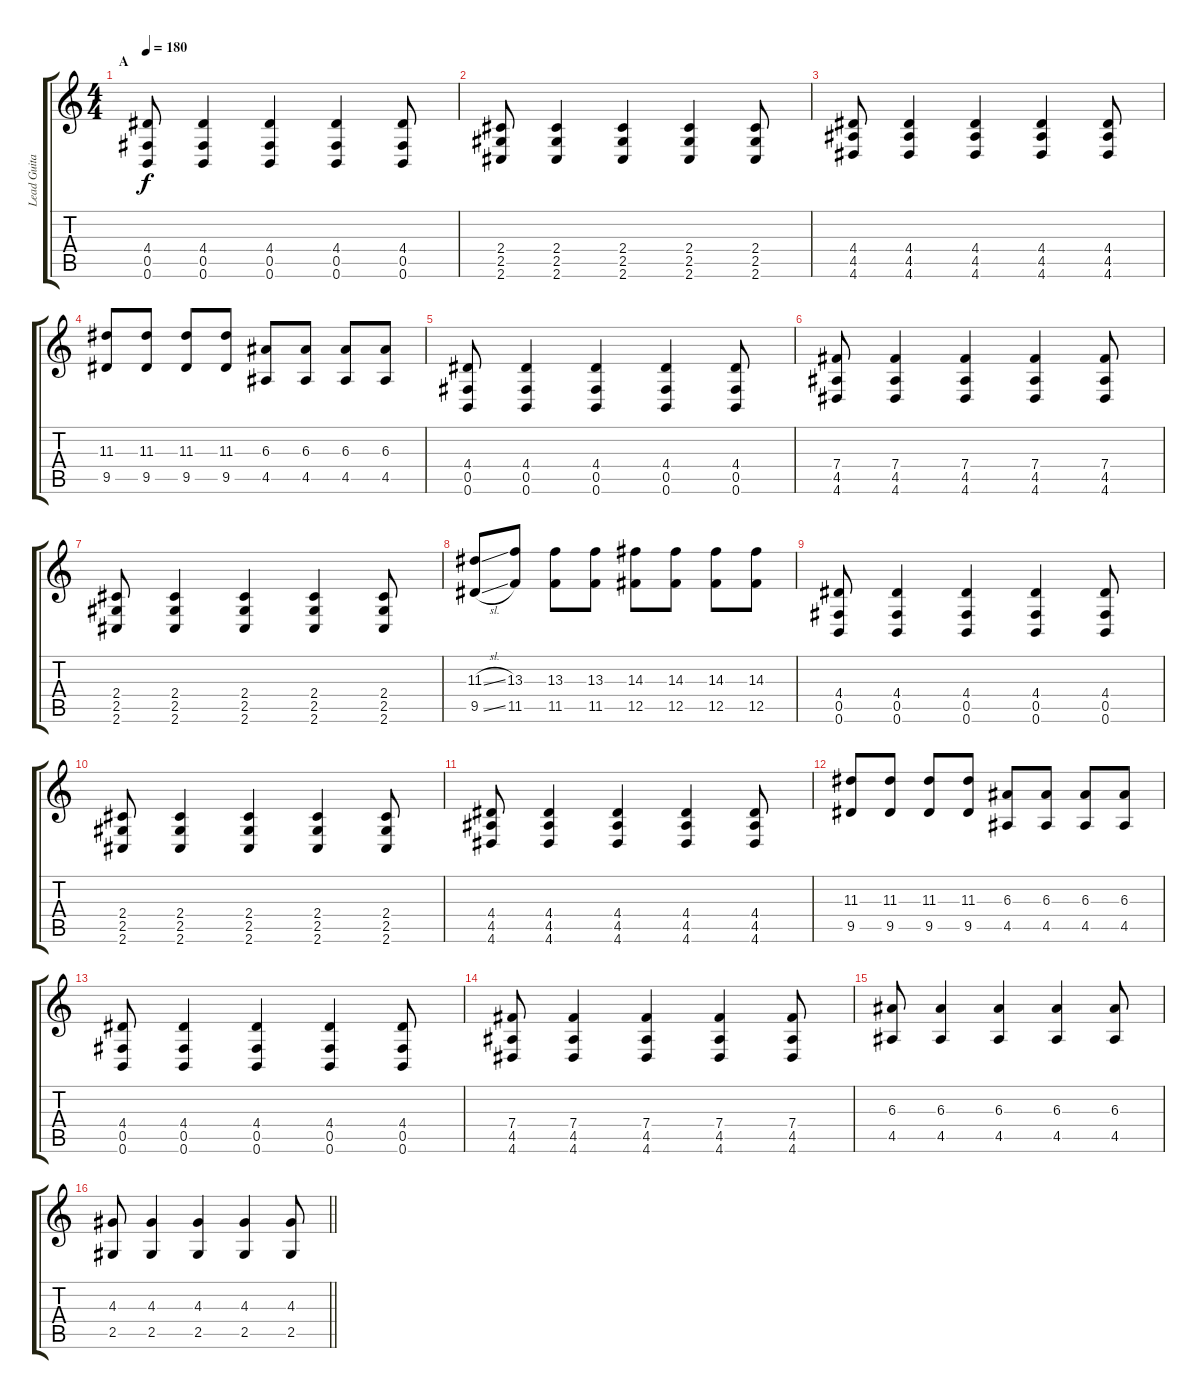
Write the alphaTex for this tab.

\track ("Lead Guitar: Michael Bujaki" "Lead Guita") {instrument overdrivenguitar}
\staff {score tabs}
\tuning (Db4 Ab3 E3 B2 Gb2 B1) {hide}
\ts (4 4)
\section ("" "A")
\tempo 180
\clef g2
\ks c
(4.4 0.5 0.6).8{dy f instrument overdrivenguitar} (4.4 0.5 0.6).4 (4.4 0.5 0.6).4 (4.4 0.5 0.6).4 (4.4 0.5 0.6).8 |
(2.4 2.5 2.6).8 (2.4 2.5 2.6).4 (2.4 2.5 2.6).4 (2.4 2.5 2.6).4 (2.4 2.5 2.6).8 |
(4.4 4.5 4.6).8 (4.4 4.5 4.6).4 (4.4 4.5 4.6).4 (4.4 4.5 4.6).4 (4.4 4.5 4.6).8 |
(11.3 9.5).8 (11.3 9.5).8 (11.3 9.5).8 (11.3 9.5).8 (6.3 4.5).8 (6.3 4.5).8 (6.3 4.5).8 (6.3 4.5).8 |
(4.4 0.5 0.6).8 (4.4 0.5 0.6).4 (4.4 0.5 0.6).4 (4.4 0.5 0.6).4 (4.4 0.5 0.6).8 |
(7.4 4.5 4.6).8 (7.4 4.5 4.6).4 (7.4 4.5 4.6).4 (7.4 4.5 4.6).4 (7.4 4.5 4.6).8 |
(2.4 2.5 2.6).8 (2.4 2.5 2.6).4 (2.4 2.5 2.6).4 (2.4 2.5 2.6).4 (2.4 2.5 2.6).8 |
(11.3{sl} 9.5{sl}).8 (13.3 11.5).8 (13.3 11.5).8 (13.3 11.5).8 (14.3 12.5).8 (14.3 12.5).8 (14.3 12.5).8 (14.3 12.5).8 |
(4.4 0.5 0.6).8 (4.4 0.5 0.6).4 (4.4 0.5 0.6).4 (4.4 0.5 0.6).4 (4.4 0.5 0.6).8 |
(2.4 2.5 2.6).8 (2.4 2.5 2.6).4 (2.4 2.5 2.6).4 (2.4 2.5 2.6).4 (2.4 2.5 2.6).8 |
(4.4 4.5 4.6).8 (4.4 4.5 4.6).4 (4.4 4.5 4.6).4 (4.4 4.5 4.6).4 (4.4 4.5 4.6).8 |
(11.3 9.5).8 (11.3 9.5).8 (11.3 9.5).8 (11.3 9.5).8 (6.3 4.5).8 (6.3 4.5).8 (6.3 4.5).8 (6.3 4.5).8 |
(4.4 0.5 0.6).8 (4.4 0.5 0.6).4 (4.4 0.5 0.6).4 (4.4 0.5 0.6).4 (4.4 0.5 0.6).8 |
(7.4 4.5 4.6).8 (7.4 4.5 4.6).4 (7.4 4.5 4.6).4 (7.4 4.5 4.6).4 (7.4 4.5 4.6).8 |
(6.3 4.5).8 (6.3 4.5).4 (6.3 4.5).4 (6.3 4.5).4 (6.3 4.5).8 |
\barLineRight lightlight
(4.3 2.5).8 (4.3 2.5).4 (4.3 2.5).4 (4.3 2.5).4 (4.3 2.5).8
